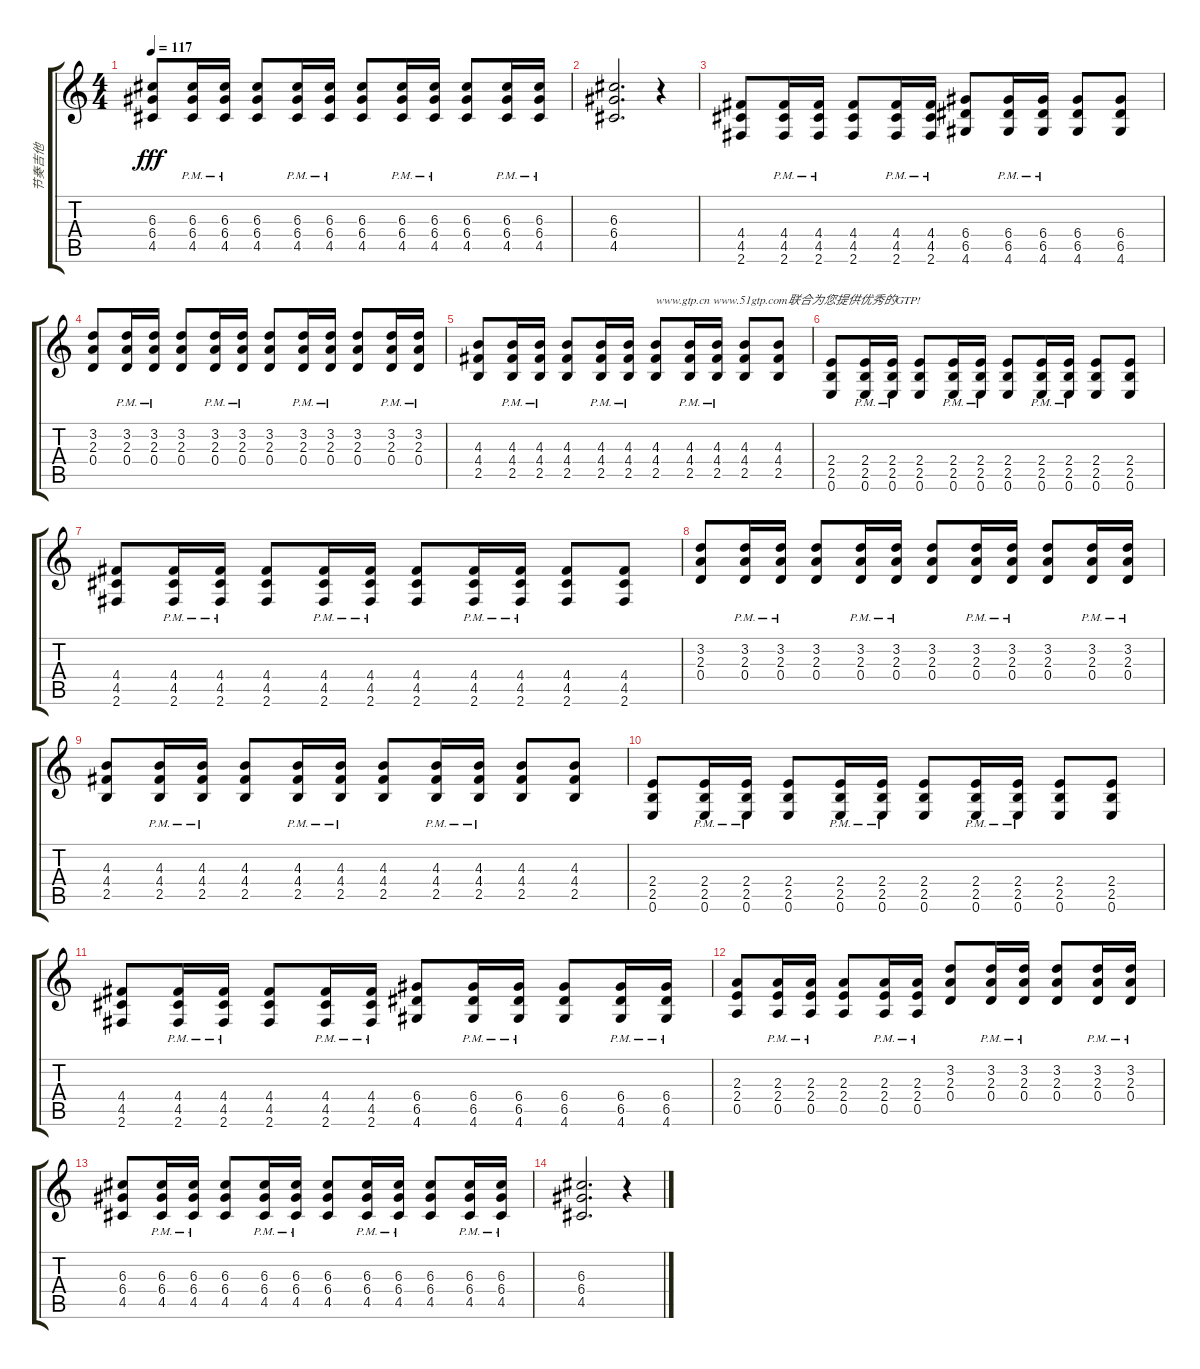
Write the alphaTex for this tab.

\track ("节奏吉他" "节奏吉他") {instrument distortionguitar}
\staff {score tabs}
\tuning (E4 B3 G3 D3 A2 E2) {hide}
\ts (4 4)
\tempo 117
\clef g2
\ks c
(6.3 6.4 4.5).8{dy fff} (6.3{pm} 6.4{pm} 4.5{pm}).16 (6.3{pm} 6.4{pm} 4.5{pm}).16 (6.3 6.4 4.5).8 (6.3{pm} 6.4{pm} 4.5{pm}).16 (6.3{pm} 6.4{pm} 4.5{pm}).16 (6.3 6.4 4.5).8 (6.3{pm} 6.4{pm} 4.5{pm}).16 (6.3{pm} 6.4{pm} 4.5{pm}).16 (6.3 6.4 4.5).8 (6.3{pm} 6.4{pm} 4.5{pm}).16 (6.3{pm} 6.4{pm} 4.5{pm}).16 |
(6.3 6.4 4.5).2{d} r.4 |
(4.4 4.5 2.6).8 (4.4{pm} 4.5{pm} 2.6{pm}).16 (4.4{pm} 4.5{pm} 2.6{pm}).16 (4.4 4.5 2.6).8 (4.4{pm} 4.5{pm} 2.6{pm}).16 (4.4{pm} 4.5{pm} 2.6{pm}).16 (6.4 6.5 4.6).8 (6.4{pm} 6.5{pm} 4.6{pm}).16 (6.4{pm} 6.5{pm} 4.6{pm}).16 (6.4 6.5 4.6).8 (6.4 6.5 4.6).8 |
(3.2 2.3 0.4).8 (3.2{pm} 2.3{pm} 0.4{pm}).16 (3.2{pm} 2.3{pm} 0.4{pm}).16 (3.2 2.3 0.4).8 (3.2{pm} 2.3{pm} 0.4{pm}).16 (3.2{pm} 2.3{pm} 0.4{pm}).16 (3.2 2.3 0.4).8 (3.2{pm} 2.3{pm} 0.4{pm}).16 (3.2{pm} 2.3{pm} 0.4{pm}).16 (3.2 2.3 0.4).8 (3.2{pm} 2.3{pm} 0.4{pm}).16 (3.2{pm} 2.3{pm} 0.4{pm}).16 |
(4.3 4.4 2.5).8 (4.3{pm} 4.4{pm} 2.5{pm}).16 (4.3{pm} 4.4{pm} 2.5{pm}).16 (4.3 4.4 2.5).8 (4.3{pm} 4.4{pm} 2.5{pm}).16 (4.3{pm} 4.4{pm} 2.5{pm}).16 (4.3 4.4 2.5).8{txt "www.gtp.cn www.51gtp.com联合为您提供优秀的GTP!"} (4.3{pm} 4.4{pm} 2.5{pm}).16 (4.3{pm} 4.4{pm} 2.5{pm}).16 (4.3 4.4 2.5).8 (4.3 4.4 2.5).8 |
(2.4 2.5 0.6).8 (2.4{pm} 2.5{pm} 0.6{pm}).16 (2.4{pm} 2.5{pm} 0.6{pm}).16 (2.4 2.5 0.6).8 (2.4{pm} 2.5{pm} 0.6{pm}).16 (2.4{pm} 2.5{pm} 0.6{pm}).16 (2.4 2.5 0.6).8 (2.4{pm} 2.5{pm} 0.6{pm}).16 (2.4{pm} 2.5{pm} 0.6{pm}).16 (2.4 2.5 0.6).8 (2.4 2.5 0.6).8 |
(4.4 4.5 2.6).8 (4.4{pm} 4.5{pm} 2.6{pm}).16 (4.4{pm} 4.5{pm} 2.6{pm}).16 (4.4 4.5 2.6).8 (4.4{pm} 4.5{pm} 2.6{pm}).16 (4.4{pm} 4.5{pm} 2.6{pm}).16 (4.4 4.5 2.6).8 (4.4{pm} 4.5{pm} 2.6{pm}).16 (4.4{pm} 4.5{pm} 2.6{pm}).16 (4.4 4.5 2.6).8 (4.4 4.5 2.6).8 |
(3.2 2.3 0.4).8 (3.2{pm} 2.3{pm} 0.4{pm}).16 (3.2{pm} 2.3{pm} 0.4{pm}).16 (3.2 2.3 0.4).8 (3.2{pm} 2.3{pm} 0.4{pm}).16 (3.2{pm} 2.3{pm} 0.4{pm}).16 (3.2 2.3 0.4).8 (3.2{pm} 2.3{pm} 0.4{pm}).16 (3.2{pm} 2.3{pm} 0.4{pm}).16 (3.2 2.3 0.4).8 (3.2{pm} 2.3{pm} 0.4{pm}).16 (3.2{pm} 2.3{pm} 0.4{pm}).16 |
(4.3 4.4 2.5).8 (4.3{pm} 4.4{pm} 2.5{pm}).16 (4.3{pm} 4.4{pm} 2.5{pm}).16 (4.3 4.4 2.5).8 (4.3{pm} 4.4{pm} 2.5{pm}).16 (4.3{pm} 4.4{pm} 2.5{pm}).16 (4.3 4.4 2.5).8 (4.3{pm} 4.4{pm} 2.5{pm}).16 (4.3{pm} 4.4{pm} 2.5{pm}).16 (4.3 4.4 2.5).8 (4.3 4.4 2.5).8 |
(2.4 2.5 0.6).8 (2.4{pm} 2.5{pm} 0.6{pm}).16 (2.4{pm} 2.5{pm} 0.6{pm}).16 (2.4 2.5 0.6).8 (2.4{pm} 2.5{pm} 0.6{pm}).16 (2.4{pm} 2.5{pm} 0.6{pm}).16 (2.4 2.5 0.6).8 (2.4{pm} 2.5{pm} 0.6{pm}).16 (2.4{pm} 2.5{pm} 0.6{pm}).16 (2.4 2.5 0.6).8 (2.4 2.5 0.6).8 |
(4.4 4.5 2.6).8 (4.4{pm} 4.5{pm} 2.6{pm}).16 (4.4{pm} 4.5{pm} 2.6{pm}).16 (4.4 4.5 2.6).8 (4.4{pm} 4.5{pm} 2.6{pm}).16 (4.4{pm} 4.5{pm} 2.6{pm}).16 (6.4 6.5 4.6).8 (6.4{pm} 6.5{pm} 4.6{pm}).16 (6.4{pm} 6.5{pm} 4.6{pm}).16 (6.4 6.5 4.6).8 (6.4{pm} 6.5{pm} 4.6{pm}).16 (6.4{pm} 6.5{pm} 4.6{pm}).16 |
(2.3 2.4 0.5).8 (2.3{pm} 2.4{pm} 0.5{pm}).16 (2.3{pm} 2.4{pm} 0.5{pm}).16 (2.3 2.4 0.5).8 (2.3{pm} 2.4{pm} 0.5{pm}).16 (2.3{pm} 2.4{pm} 0.5{pm}).16 (3.2 2.3 0.4).8 (3.2{pm} 2.3{pm} 0.4{pm}).16 (3.2{pm} 2.3{pm} 0.4{pm}).16 (3.2 2.3 0.4).8 (3.2{pm} 2.3{pm} 0.4{pm}).16 (3.2{pm} 2.3{pm} 0.4{pm}).16 |
(6.3 6.4 4.5).8 (6.3{pm} 6.4{pm} 4.5{pm}).16 (6.3{pm} 6.4{pm} 4.5{pm}).16 (6.3 6.4 4.5).8 (6.3{pm} 6.4{pm} 4.5{pm}).16 (6.3{pm} 6.4{pm} 4.5{pm}).16 (6.3 6.4 4.5).8 (6.3{pm} 6.4{pm} 4.5{pm}).16 (6.3{pm} 6.4{pm} 4.5{pm}).16 (6.3 6.4 4.5).8 (6.3{pm} 6.4{pm} 4.5{pm}).16 (6.3{pm} 6.4{pm} 4.5{pm}).16 |
(6.3 6.4 4.5).2{d} r.4
